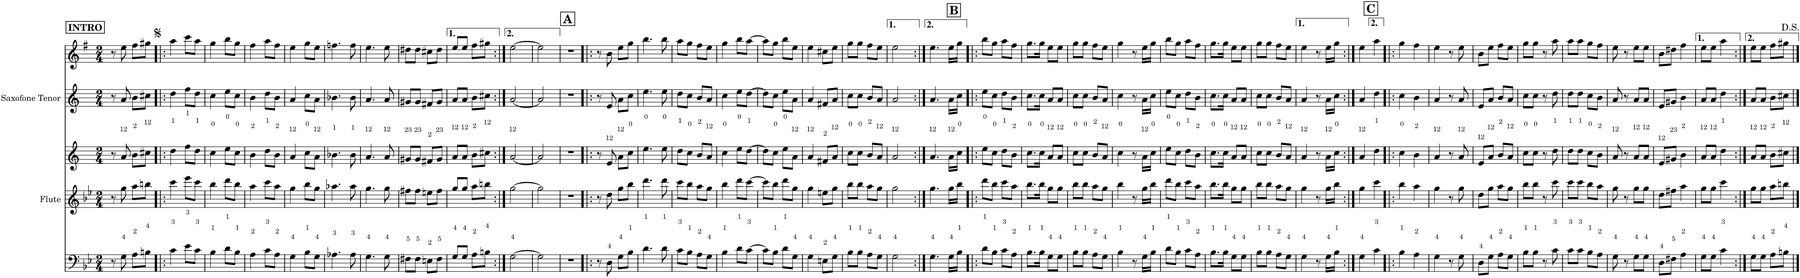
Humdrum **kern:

**kern	**kern	**kern	**kern	**kern
*part5	*part4	*part3	*part2	*part1
*staff5	*staff4	*staff3	*staff2	*staff1
*I"Trombone	*I"Flute	*I"Trompete Bb	*I"Saxofone Tenor	*I"Saxofone Alto
*I'Trb	*I'Fl.	*I'Tpt	*I'Sax. Tn.	*
*clefF4	*clefG2	*clefG2	*clefG2	*clefG2
*	*	*Trd1c2	*Trd8c14	*Trd5c9
*k[b-e-]	*k[b-e-]	*k[]	*k[]	*k[f#]
*M2/4	*M2/4	*M2/4	*M2/4	*M2/4
!!LO:REH:place=s1:a:B:cj:fs=11:t=INTRO
=1	=1	=1	=1	=1
8r	8r	8r	8r	8r
8G\	8gg\	8a/	8a/	8ee\
8A\L	8aa\L	8b\L	8b\L	8ff#\L
8Bn\J	8bbn\J	8cc#X\J	8cc#X\J	8gg#X\J
=2!|:	=2!|:	=2!|:	=2!|:	=2!|:
4c\	4ccc\	4dd\	4dd\	4aa\
8e-\L	8eee-\L	8ff\L	8ff\L	8ccc\L
8c\J	8ccc\J	8dd\J	8dd\J	8aa\J
=3	=3	=3	=3	=3
4B-\	4bb-\	4cc\	4cc\	4gg\
8d\L	8ddd\L	8ee\L	8ee\L	8bb\L
8B-\J	8bb-\J	8cc\J	8cc\J	8gg\J
=4	=4	=4	=4	=4
4A\	4aa\	4b\	4b\	4ff#\
8c\L	8ccc\L	8dd\L	8dd\L	8aa\L
8A\J	8aa\J	8b\J	8b\J	8ff#\J
=5	=5	=5	=5	=5
4G\	4gg\	4a/	4a/	4ee\
8B-\L	8bb-\L	8cc\L	8cc\L	8gg\L
8G\J	8gg\J	8a\J	8a\J	8ee\J
=6	=6	=6	=6	=6
4.A-X\	4.aa-X\	4.b-X\	4.b-X\	4.ffn\
8A-\	8aa-\	8b-\	8b-\	8ff\
=7	=7	=7	=7	=7
4.G\	4.gg\	4.a/	4.a/	4.ee\
8G\	8gg\	8a/	8a/	8ee\
=8	=8	=8	=8	=8
8F#X\L	8ff#X\L	8g#X/L	8g#X/L	8dd#X\L
8F#\J	8ff#\J	8g#/J	8g#/J	8dd#\J
8En\L	8een\L	8f#X/L	8f#X/L	8cc#X\L
8F#\J	8ff#\J	8g#/J	8g#/J	8dd#\J
=9	=9	=9	=9	=9
8G/L	8gg/L	8a/L	8a/L	8ee/L
8G/J	8gg/J	8a/J	8a/J	8ee/J
8A\L	8aa\L	8b\L	8b\L	8ff#\L
8Bn\J	8bbn\J	8cc#X\J	8cc#X\J	8gg#X\J
=10:|!	=10:|!	=10:|!	=10:|!	=10:|!
[2G\	[2gg\	[2a/	[2a/	[2ee\
=11	=11	=11	=11	=11
2G\]	2gg\]	2a/]	2a/]	2ee\]
=12	=12	=12	=12	=12
2r	2r	2r	2r	2r
!!LO:REH:place=s1:a:B:cj:t=A
=13!|:	=13!|:	=13!|:	=13!|:	=13!|:
8r	8r	8r	8r	8r
8D\	8dd\	8e/	8e/	8b\
8G\L	8gg\L	8a\L	8a\L	8ee\L
8B-\J	8bb-\J	8cc\J	8cc\J	8gg\J
=14	=14	=14	=14	=14
4.d\	4.ddd\	4.ee\	4.ee\	4.bb\
8d\	8ddd\	8ee\	8ee\	8bb\
=15	=15	=15	=15	=15
8c\L	8ccc\L	8dd\L	8dd\L	8aa\L
8B-\J	8bb-\J	8cc\J	8cc\J	8gg\J
8A\L	8aa\L	8b/L	8b/L	8ff#\L
8G\J	8gg\J	8a/J	8a/J	8ee\J
=16	=16	=16	=16	=16
4B-\	4bb-\	4cc\	4cc\	4gg\
8d\L	8ddd\L	8ee\L	8ee\L	8bb\L
[8c\J	[8ccc\J	[8dd\J	[8dd\J	[8aa\J
=17	=17	=17	=17	=17
8c\L]	8ccc\L]	8dd\L]	8dd\L]	8aa\L]
8B-\J	8bb-\J	8cc\J	8cc\J	8gg\J
8d\L	8ddd\L	8ee\L	8ee\L	8bb\L
8G\J	8gg\J	8a\J	8a\J	8ee\J
=18	=18	=18	=18	=18
4G\	4gg\	4a/	4a/	4ee\
8En\L	8een\L	8f#X/L	8f#X/L	8cc#X\L
8G\J	8gg\J	8a/J	8a/J	8ee\J
=19	=19	=19	=19	=19
8B-\L	8bb-\L	8cc\L	8cc\L	8gg\L
8B-\J	8bb-\J	8cc\J	8cc\J	8gg\J
8A\L	8aa\L	8b/L	8b/L	8ff#\L
8G\J	8gg\J	8a/J	8a/J	8ee\J
=20	=20	=20	=20	=20
2G\	2gg\	2a/	2a/	2ee\
=21:|!	=21:|!	=21:|!	=21:|!	=21:|!
4.G\	4.gg\	4.a/	4.a/	4.ee\
16G\LL	16gg\LL	16a\LL	16a\LL	16ee\LL
16B-\JJ	16bb-\JJ	16cc\JJ	16cc\JJ	16gg\JJ
!!LO:REH:place=s1:a:B:cj:t=B
=22!|:	=22!|:	=22!|:	=22!|:	=22!|:
8d\L	8ddd\L	8ee\L	8ee\L	8bb\L
8B-\J	8bb-\J	8cc\J	8cc\J	8gg\J
8c\L	8ccc\L	8dd\L	8dd\L	8aa\L
8A\J	8aa\J	8b\J	8b\J	8ff#\J
=23	=23	=23	=23	=23
8.B-\L	8.bb-\L	8.cc\L	8.cc\L	8.gg\L
16B-\Jk	16bb-\Jk	16cc\Jk	16cc\Jk	16gg\Jk
8G\L	8gg\L	8a/L	8a/L	8ee\L
8G\J	8gg\J	8a/J	8a/J	8ee\J
=24	=24	=24	=24	=24
8B-\L	8bb-\L	8cc\L	8cc\L	8gg\L
8B-\J	8bb-\J	8cc\J	8cc\J	8gg\J
8A\L	8aa\L	8b/L	8b/L	8ff#\L
8G\J	8gg\J	8a/J	8a/J	8ee\J
=25	=25	=25	=25	=25
4B-\	4bb-\	4cc\	4cc\	4gg\
8r	8r	8r	8r	8r
16G\LL	16gg\LL	16a\LL	16a\LL	16ee\LL
16B-\JJ	16bb-\JJ	16cc\JJ	16cc\JJ	16gg\JJ
=26	=26	=26	=26	=26
8d\L	8ddd\L	8ee\L	8ee\L	8bb\L
8B-\J	8bb-\J	8cc\J	8cc\J	8gg\J
8c\L	8ccc\L	8dd\L	8dd\L	8aa\L
8A\J	8aa\J	8b\J	8b\J	8ff#\J
=27	=27	=27	=27	=27
8.B-\L	8.bb-\L	8.cc\L	8.cc\L	8.gg\L
16B-\Jk	16bb-\Jk	16cc\Jk	16cc\Jk	16gg\Jk
8G\L	8gg\L	8a/L	8a/L	8ee\L
8G\J	8gg\J	8a/J	8a/J	8ee\J
=28	=28	=28	=28	=28
8B-\L	8bb-\L	8cc\L	8cc\L	8gg\L
8B-\J	8bb-\J	8cc\J	8cc\J	8gg\J
8A\L	8aa\L	8b/L	8b/L	8ff#\L
8G\J	8gg\J	8a/J	8a/J	8ee\J
=29	=29	=29	=29	=29
4G\	4gg\	4a/	4a/	4ee\
8r	8r	8r	8r	8r
16G\LL	16gg\LL	16a\LL	16a\LL	16ee\LL
16B-\JJ	16bb-\JJ	16cc\JJ	16cc\JJ	16gg\JJ
=30:|!	=30:|!	=30:|!	=30:|!	=30:|!
4G\	4gg\	4a/	4a/	4ee\
4c\	4ccc\	4dd\	4dd\	4aa\
!!LO:REH:place=s1:a:B:cj:t=C
=31!|:	=31!|:	=31!|:	=31!|:	=31!|:
4B-\	4bb-\	4cc\	4cc\	4gg\
4A\	4aa\	4b\	4b\	4ff#\
=32	=32	=32	=32	=32
4G\	4gg\	4a/	4a/	4ee\
8r	8r	8r	8r	8r
8G\	8gg\	8a/	8a/	8ee\
=33	=33	=33	=33	=33
8D\L	8dd\L	8e/L	8e/L	8b\L
8G\J	8gg\J	8a/J	8a/J	8ee\J
8A\L	8aa\L	8b/L	8b/L	8ff#\L
8G\J	8gg\J	8a/J	8a/J	8ee\J
=34	=34	=34	=34	=34
8B-\L	8bb-\L	8cc\L	8cc\L	8gg\L
8B-\J	8bb-\J	8cc\J	8cc\J	8gg\J
8r	8r	8r	8r	8r
8c\	8ccc\	8dd\	8dd\	8aa\
=35	=35	=35	=35	=35
8c\L	8ccc\L	8dd\L	8dd\L	8aa\L
8c\J	8ccc\J	8dd\J	8dd\J	8aa\J
8B-\L	8bb-\L	8cc\L	8cc\L	8gg\L
8A\J	8aa\J	8b\J	8b\J	8ff#\J
=36	=36	=36	=36	=36
8G\	8gg\	8a/	8a/	8ee\
8r	8r	8r	8r	8r
8G\L	8gg\L	8a/L	8a/L	8ee\L
8G\J	8gg\J	8a/J	8a/J	8ee\J
=37	=37	=37	=37	=37
8D\L	8dd\L	8e/L	8e/L	8b\L
8F#X\J	8ff#X\J	8g#X/J	8g#X/J	8dd#X\J
4A\	4aa\	4b\	4b\	4ff#\
=38	=38	=38	=38	=38
8G\L	8gg\L	8a/L	8a/L	8ee\L
8G\J	8gg\J	8a/J	8a/J	8ee\J
4c\	4ccc\	4dd\	4dd\	4aa\
=39:|!	=39:|!	=39:|!	=39:|!	=39:|!
8G\L	8gg\L	8a/L	8a/L	8ee\L
8G\J	8gg\J	8a/J	8a/J	8ee\J
8A\L	8aa\L	8b\L	8b\L	8ff#\L
8Bn\J	8bbn\J	8cc#X\J	8cc#X\J	8gg#X\J
==	==	==	==	==
*-	*-	*-	*-	*-
